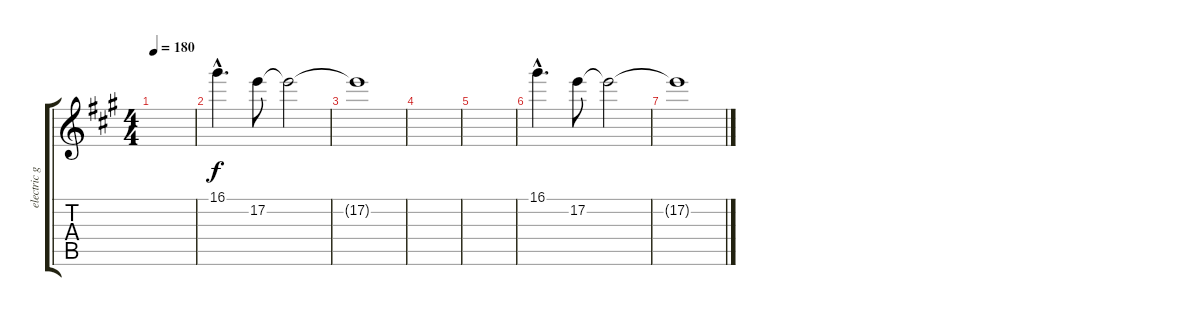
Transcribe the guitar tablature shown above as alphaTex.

\track ("electric guitar 2" "electric g") {instrument overdrivenguitar}
\staff {score tabs}
\tuning (E4 B3 G3 D3 A2 E2) {hide}
\ts (4 4)
\tempo 180
\clef g2
\ks a
|
16.1{hac}.4{d} 17.2.8 17.2{t}.2 |
17.2{t}.1 |
|
|
16.1{hac}.4{d} 17.2.8 17.2{t}.2 |
17.2{t}.1
